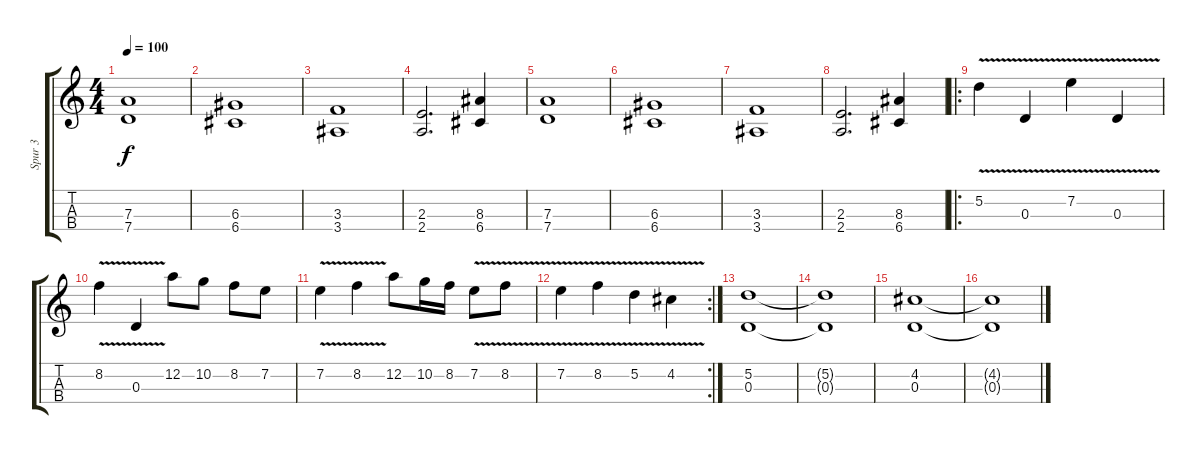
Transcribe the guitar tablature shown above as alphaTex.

\track ("Spur 3" "Spur 3") {instrument violin}
\staff {score tabs}
\tuning (E5 A4 D4 G3) {hide}
\ts (4 4)
\tempo 100
\clef g2
\ks c
(7.3 7.4).1{dy f} |
(6.3 6.4).1 |
(3.3 3.4).1 |
(2.3 2.4).2{d} (8.3 6.4).4 |
(7.3 7.4).1 |
(6.3 6.4).1 |
(3.3 3.4).1 |
(2.3 2.4).2{d} (8.3 6.4).4 |
\ro
5.2{v}.4 0.3{v}.4 7.2{v}.4 0.3{v}.4 |
8.2{v}.4 0.3{v}.4 12.2.8 10.2.8 8.2.8 7.2.8 |
7.2{v}.4 8.2{v}.4 12.2.8 10.2.16 8.2.16 7.2{v}.8 8.2{v}.8 |
\rc 2
7.2{v}.4 8.2{v}.4 5.2{v}.4 4.2{v}.4 |
(5.2 0.3).1 |
(5.2{t} 0.3{t}).1 |
(4.2 0.3).1 |
(4.2{t} 0.3{t}).1
